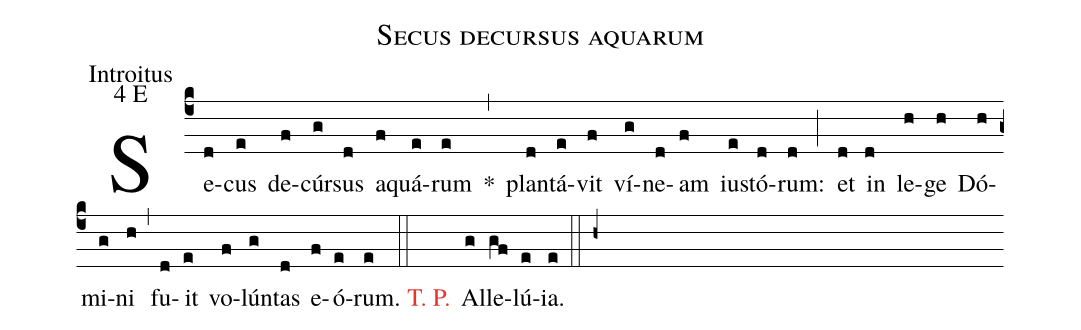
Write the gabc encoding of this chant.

name: Secus decursus aquarum;
office-part: Introitus;
mode: 4;
mode-differentia: E;
%%
(c4)

Se(d)cus(e) de(f)cúr(g)sus(d) a(f)quá(e)rum(e) *(,)
plan(d)tá(e)vit(f) ví(g)ne(d)am(f) iu(e)stó(d)rum:(d) (;)
et(d) in(d) le(h)ge(h) Dó(h)mi(g)ni(h) (,)
fu(d)it(e) vo(f)lún(g)tas(d) e(f)ó(e)rum.(e)

(::)

<c>T. P.</c>() Al(g)le(gf)lú(e)ia.(e)

(::)

(h+)
